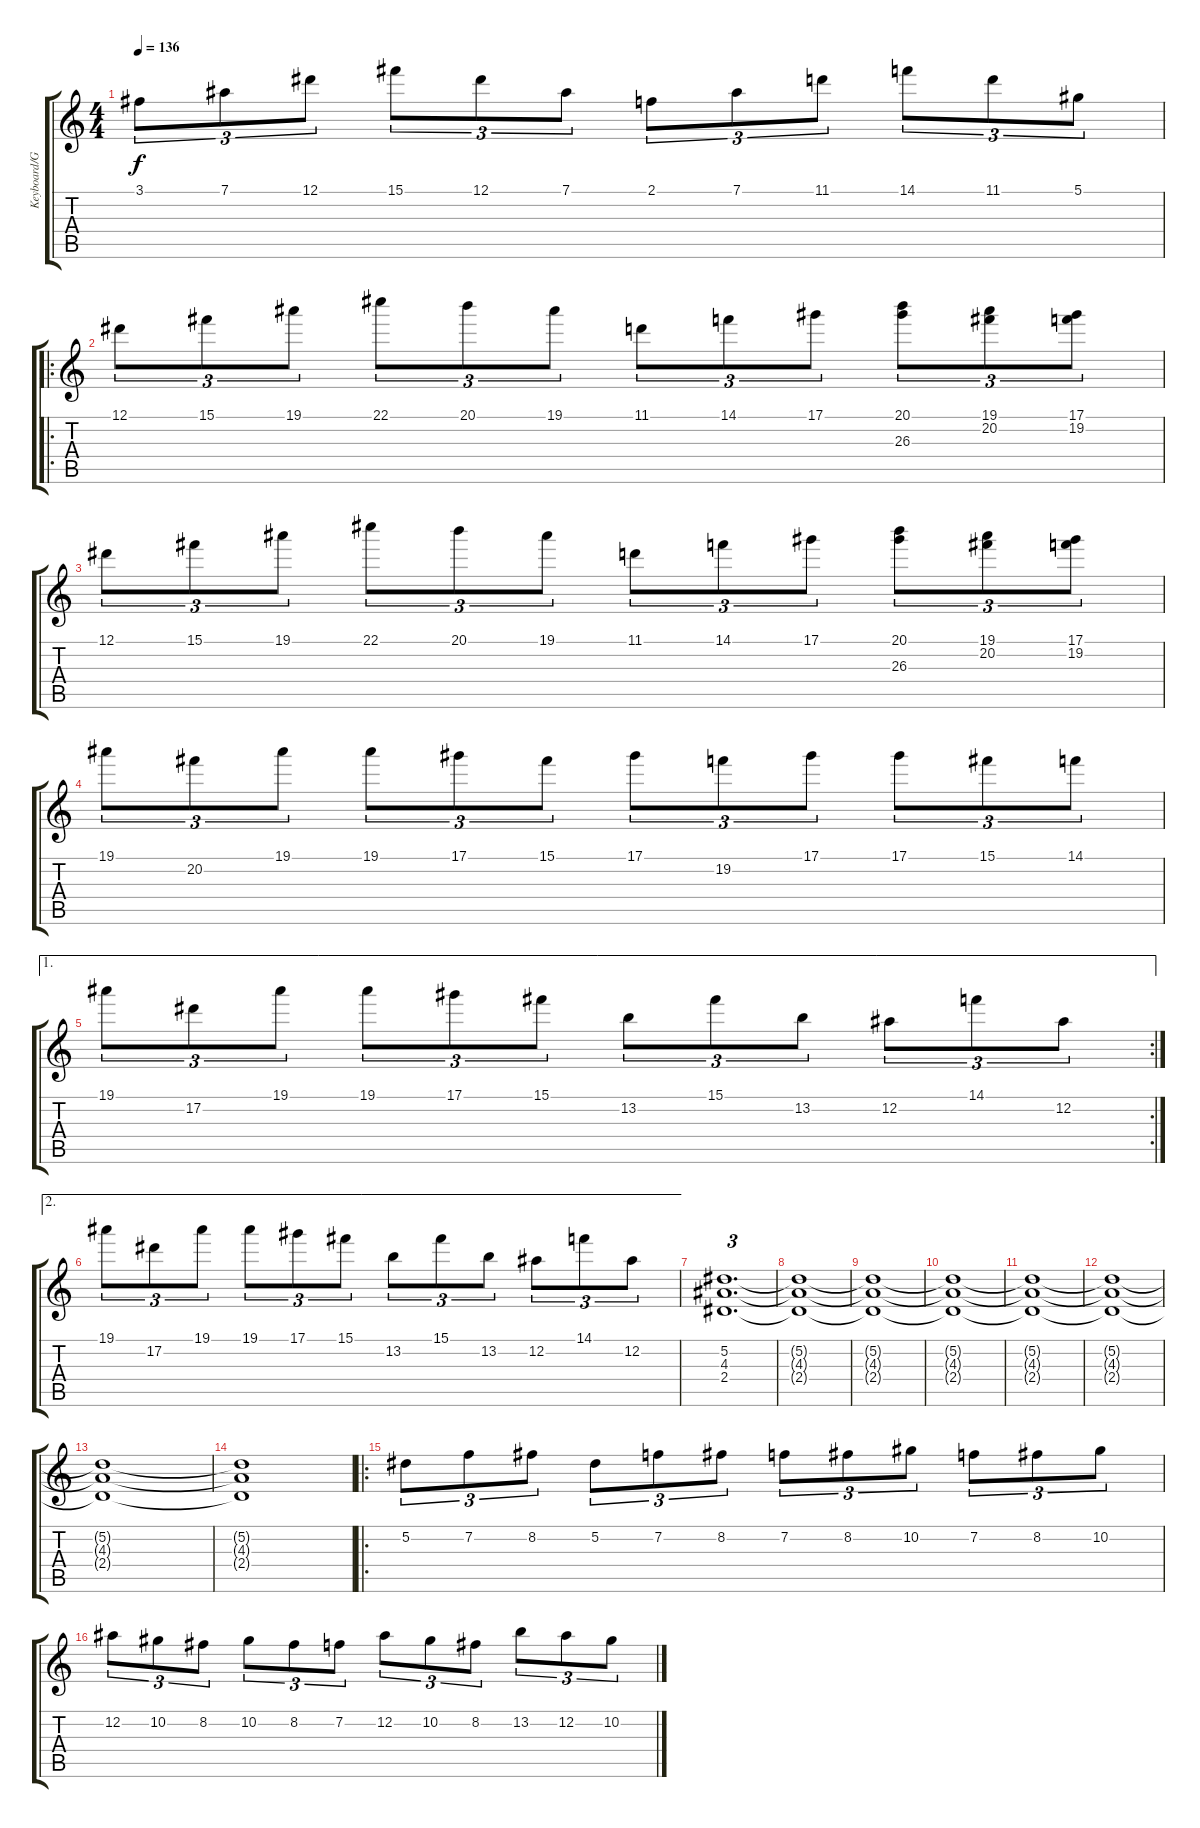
\track ("Keyboard/Guitar" "Keyboard/G") {instrument acousticguitarnylon}
\staff {score tabs}
\tuning (Eb4 Bb3 Gb3 Db3 Ab2 Eb2) {hide}
\ts (4 4)
\tempo 136
\clef g2
\ks c
3.1.8{tu (3 2) dy f} 7.1.8{tu (3 2)} 12.1.8{tu (3 2)} 15.1.8{tu (3 2)} 12.1.8{tu (3 2)} 7.1.8{tu (3 2)} 2.1.8{tu (3 2)} 7.1.8{tu (3 2)} 11.1.8{tu (3 2)} 14.1.8{tu (3 2)} 11.1.8{tu (3 2)} 5.1.8{tu (3 2)} |
\ro
12.1.8{tu (3 2)} 15.1.8{tu (3 2)} 19.1.8{tu (3 2)} 22.1.8{tu (3 2)} 20.1.8{tu (3 2)} 19.1.8{tu (3 2)} 11.1.8{tu (3 2)} 14.1.8{tu (3 2)} 17.1.8{tu (3 2)} (20.1 26.3).8{tu (3 2)} (19.1 20.2).8{tu (3 2)} (17.1 19.2).8{tu (3 2)} |
12.1.8{tu (3 2)} 15.1.8{tu (3 2)} 19.1.8{tu (3 2)} 22.1.8{tu (3 2)} 20.1.8{tu (3 2)} 19.1.8{tu (3 2)} 11.1.8{tu (3 2)} 14.1.8{tu (3 2)} 17.1.8{tu (3 2)} (20.1 26.3).8{tu (3 2)} (19.1 20.2).8{tu (3 2)} (17.1 19.2).8{tu (3 2)} |
19.1.8{tu (3 2)} 20.2.8{tu (3 2)} 19.1.8{tu (3 2)} 19.1.8{tu (3 2)} 17.1.8{tu (3 2)} 15.1.8{tu (3 2)} 17.1.8{tu (3 2)} 19.2.8{tu (3 2)} 17.1.8{tu (3 2)} 17.1.8{tu (3 2)} 15.1.8{tu (3 2)} 14.1.8{tu (3 2)} |
\ae 1
\rc 2
19.1.8{tu (3 2)} 17.2.8{tu (3 2)} 19.1.8{tu (3 2)} 19.1.8{tu (3 2)} 17.1.8{tu (3 2)} 15.1.8{tu (3 2)} 13.2.8{tu (3 2)} 15.1.8{tu (3 2)} 13.2.8{tu (3 2)} 12.2.8{tu (3 2)} 14.1.8{tu (3 2)} 12.2.8{tu (3 2)} |
\ae 2
19.1.8{tu (3 2)} 17.2.8{tu (3 2)} 19.1.8{tu (3 2)} 19.1.8{tu (3 2)} 17.1.8{tu (3 2)} 15.1.8{tu (3 2)} 13.2.8{tu (3 2)} 15.1.8{tu (3 2)} 13.2.8{tu (3 2)} 12.2.8{tu (3 2)} 14.1.8{tu (3 2)} 12.2.8{tu (3 2)} |
(5.2 4.3 2.4).1{d tu (3 2)} |
(5.2{t} 4.3{t} 2.4{t}).1 |
(5.2{t} 4.3{t} 2.4{t}).1 |
(5.2{t} 4.3{t} 2.4{t}).1 |
(5.2{t} 4.3{t} 2.4{t}).1 |
(5.2{t} 4.3{t} 2.4{t}).1 |
(5.2{t} 4.3{t} 2.4{t}).1 |
(5.2{t} 4.3{t} 2.4{t}).1 |
\ro
5.2.8{tu (3 2)} 7.2.8{tu (3 2)} 8.2.8{tu (3 2)} 5.2.8{tu (3 2)} 7.2.8{tu (3 2)} 8.2.8{tu (3 2)} 7.2.8{tu (3 2)} 8.2.8{tu (3 2)} 10.2.8{tu (3 2)} 7.2.8{tu (3 2)} 8.2.8{tu (3 2)} 10.2.8{tu (3 2)} |
12.2.8{tu (3 2)} 10.2.8{tu (3 2)} 8.2.8{tu (3 2)} 10.2.8{tu (3 2)} 8.2.8{tu (3 2)} 7.2.8{tu (3 2)} 12.2.8{tu (3 2)} 10.2.8{tu (3 2)} 8.2.8{tu (3 2)} 13.2.8{tu (3 2)} 12.2.8{tu (3 2)} 10.2.8{tu (3 2)}
